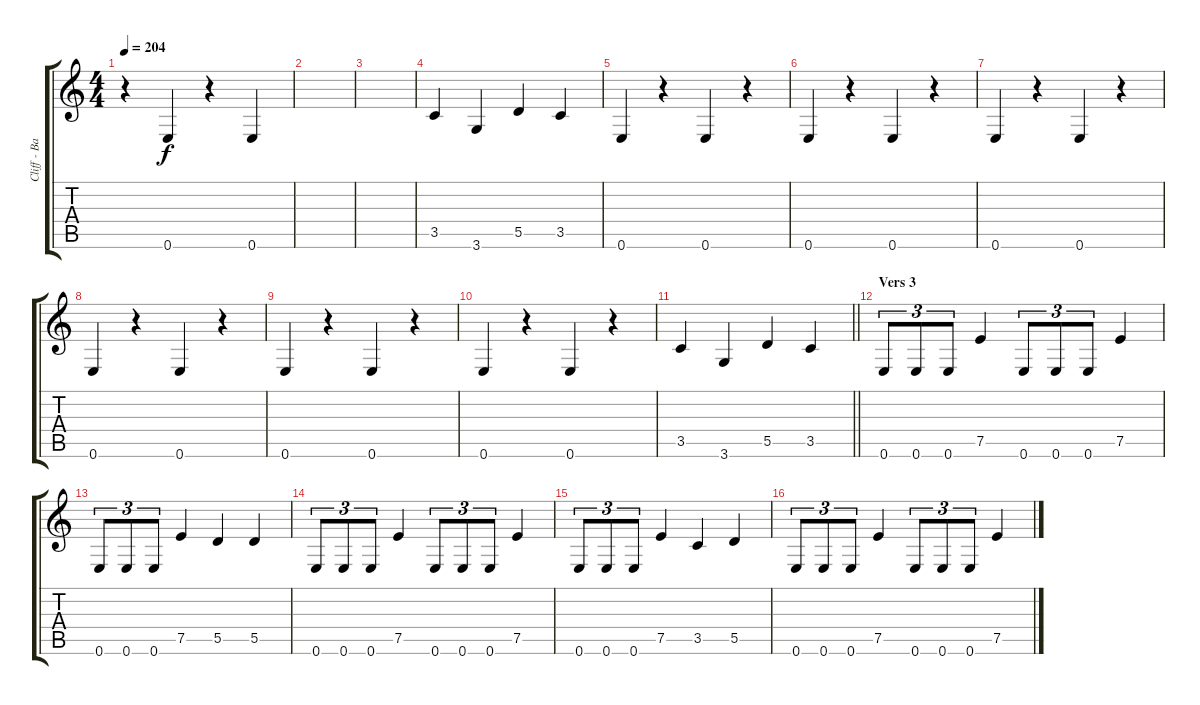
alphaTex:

\track ("Cliff - Bass" "Cliff - Ba") {solo instrument electricbassfinger}
\staff {score tabs}
\tuning (E4 B3 G3 D3 A2 E2) {hide}
\ts (4 4)
\tempo 204
\clef g2
\ks c
r.4{dy f} 0.6.4 r.4 0.6.4 |
|
|
3.5.4 3.6.4 5.5.4 3.5.4 |
0.6.4 r.4 0.6.4 r.4 |
0.6.4 r.4 0.6.4 r.4 |
0.6.4 r.4 0.6.4 r.4 |
0.6.4 r.4 0.6.4 r.4 |
0.6.4 r.4 0.6.4 r.4 |
0.6.4 r.4 0.6.4 r.4 |
\barLineRight lightlight
3.5.4 3.6.4 5.5.4 3.5.4 |
\section ("" "Vers 3")
0.6.8{tu (3 2)} 0.6.8{tu (3 2)} 0.6.8{tu (3 2)} 7.5.4 0.6.8{tu (3 2)} 0.6.8{tu (3 2)} 0.6.8{tu (3 2)} 7.5.4 |
0.6.8{tu (3 2)} 0.6.8{tu (3 2)} 0.6.8{tu (3 2)} 7.5.4 5.5.4 5.5.4 |
0.6.8{tu (3 2)} 0.6.8{tu (3 2)} 0.6.8{tu (3 2)} 7.5.4 0.6.8{tu (3 2)} 0.6.8{tu (3 2)} 0.6.8{tu (3 2)} 7.5.4 |
0.6.8{tu (3 2)} 0.6.8{tu (3 2)} 0.6.8{tu (3 2)} 7.5.4 3.5.4 5.5.4 |
0.6.8{tu (3 2)} 0.6.8{tu (3 2)} 0.6.8{tu (3 2)} 7.5.4 0.6.8{tu (3 2)} 0.6.8{tu (3 2)} 0.6.8{tu (3 2)} 7.5.4
